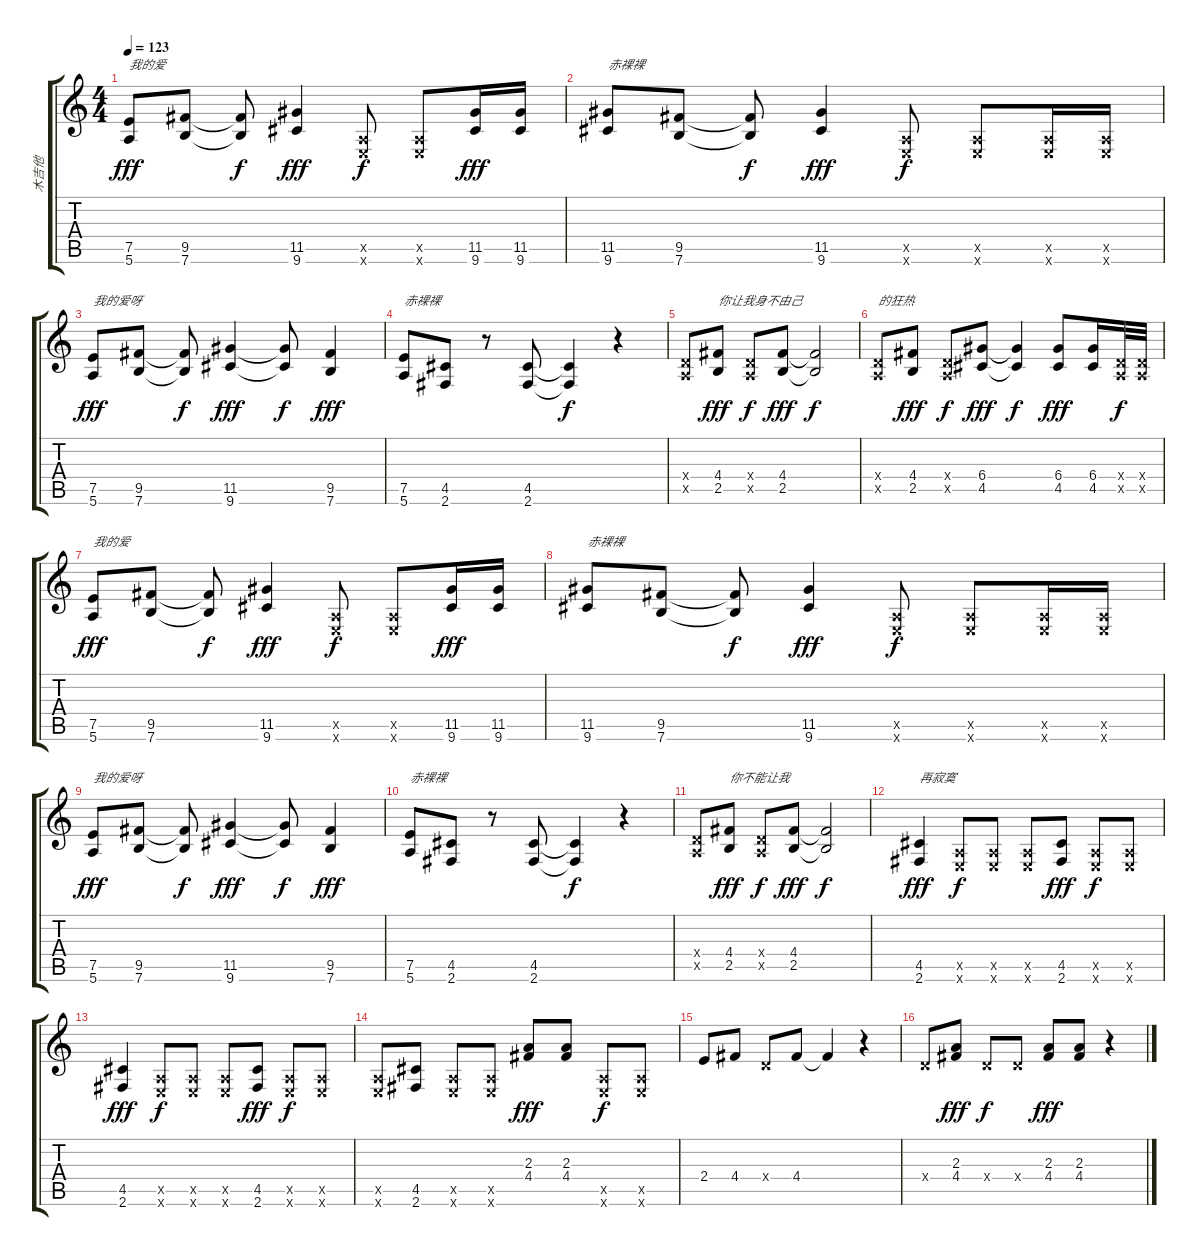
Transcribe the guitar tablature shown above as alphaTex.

\track ("木吉他" "木吉他") {instrument acousticguitarsteel}
\staff {score tabs}
\tuning (E4 B3 G3 D3 A2 E2) {hide}
\ts (4 4)
\tempo 123
\clef g2
\ks c
(7.5 5.6).8{txt "我的爱" dy fff} (9.5 7.6).8 (9.5{t} 7.6{t}).8{dy f} (11.5 9.6).4{dy fff} (0.5{x} 0.6{x}).8{dy f} (0.5{x} 0.6{x}).8 (11.5 9.6).16{dy fff} (11.5 9.6).16 |
(11.5 9.6).8{txt "赤裸裸"} (9.5 7.6).8 (9.5{t} 7.6{t}).8{dy f} (11.5 9.6).4{dy fff} (0.5{x} 0.6{x}).8{dy f} (0.5{x} 0.6{x}).8 (0.5{x} 0.6{x}).16 (0.5{x} 0.6{x}).16 |
(7.5 5.6).8{txt "我的爱呀" dy fff} (9.5 7.6).8 (9.5{t} 7.6{t}).8{dy f} (11.5 9.6).4{dy fff} (11.5{t} 9.6{t}).8{dy f} (9.5 7.6).4{dy fff} |
(7.5 5.6).8{txt "赤裸裸"} (4.5 2.6).8 r.8 (4.5 2.6).8 (4.5{t} 2.6{t}).4{dy f} r.4 |
(0.4{x} 0.5{x}).8 (4.4 2.5).8{txt "你让我身不由己" dy fff} (0.4{x} 0.5{x}).8{dy f} (4.4 2.5).8{dy fff} (4.4{t} 2.5{t}).2{dy f} |
(0.4{x} 0.5{x}).8{txt "的狂热"} (4.4 2.5).8{dy fff} (0.4{x} 0.5{x}).8{dy f} (6.4 4.5).8{dy fff} (6.4{t} 4.5{t}).4{dy f} (6.4 4.5).8{dy fff} (6.4 4.5).16 (0.4{x} 0.5{x}).32{dy f} (0.4{x} 0.5{x}).32 |
(7.5 5.6).8{txt "我的爱" dy fff} (9.5 7.6).8 (9.5{t} 7.6{t}).8{dy f} (11.5 9.6).4{dy fff} (0.5{x} 0.6{x}).8{dy f} (0.5{x} 0.6{x}).8 (11.5 9.6).16{dy fff} (11.5 9.6).16 |
(11.5 9.6).8{txt "赤裸裸"} (9.5 7.6).8 (9.5{t} 7.6{t}).8{dy f} (11.5 9.6).4{dy fff} (0.5{x} 0.6{x}).8{dy f} (0.5{x} 0.6{x}).8 (0.5{x} 0.6{x}).16 (0.5{x} 0.6{x}).16 |
(7.5 5.6).8{txt "我的爱呀" dy fff} (9.5 7.6).8 (9.5{t} 7.6{t}).8{dy f} (11.5 9.6).4{dy fff} (11.5{t} 9.6{t}).8{dy f} (9.5 7.6).4{dy fff} |
(7.5 5.6).8{txt "赤裸裸"} (4.5 2.6).8 r.8 (4.5 2.6).8 (4.5{t} 2.6{t}).4{dy f} r.4 |
(0.4{x} 0.5{x}).8 (4.4 2.5).8{txt "你不能让我" dy fff} (0.4{x} 0.5{x}).8{dy f} (4.4 2.5).8{dy fff} (4.4{t} 2.5{t}).2{dy f} |
(4.5 2.6).4{txt "再寂寞" dy fff} (0.5{x} 0.6{x}).8{dy f} (0.5{x} 0.6{x}).8 (0.5{x} 0.6{x}).8 (4.5 2.6).8{dy fff} (0.5{x} 0.6{x}).8{dy f} (0.5{x} 0.6{x}).8 |
(4.5 2.6).4{dy fff} (0.5{x} 0.6{x}).8{dy f} (0.5{x} 0.6{x}).8 (0.5{x} 0.6{x}).8 (4.5 2.6).8{dy fff} (0.5{x} 0.6{x}).8{dy f} (0.5{x} 0.6{x}).8 |
(0.5{x} 0.6{x}).8 (4.5 2.6).8 (0.5{x} 0.6{x}).8 (0.5{x} 0.6{x}).8 (2.3 4.4).8{dy fff} (2.3 4.4).8 (0.5{x} 0.6{x}).8{dy f} (0.5{x} 0.6{x}).8 |
2.4.8 4.4.8 0.4{x}.8 4.4.8 4.4{t}.4 r.4 |
0.4{x}.8 (2.3 4.4).8{dy fff} 0.4{x}.8{dy f} 0.4{x}.8 (2.3 4.4).8{dy fff} (2.3 4.4).8 r.4
